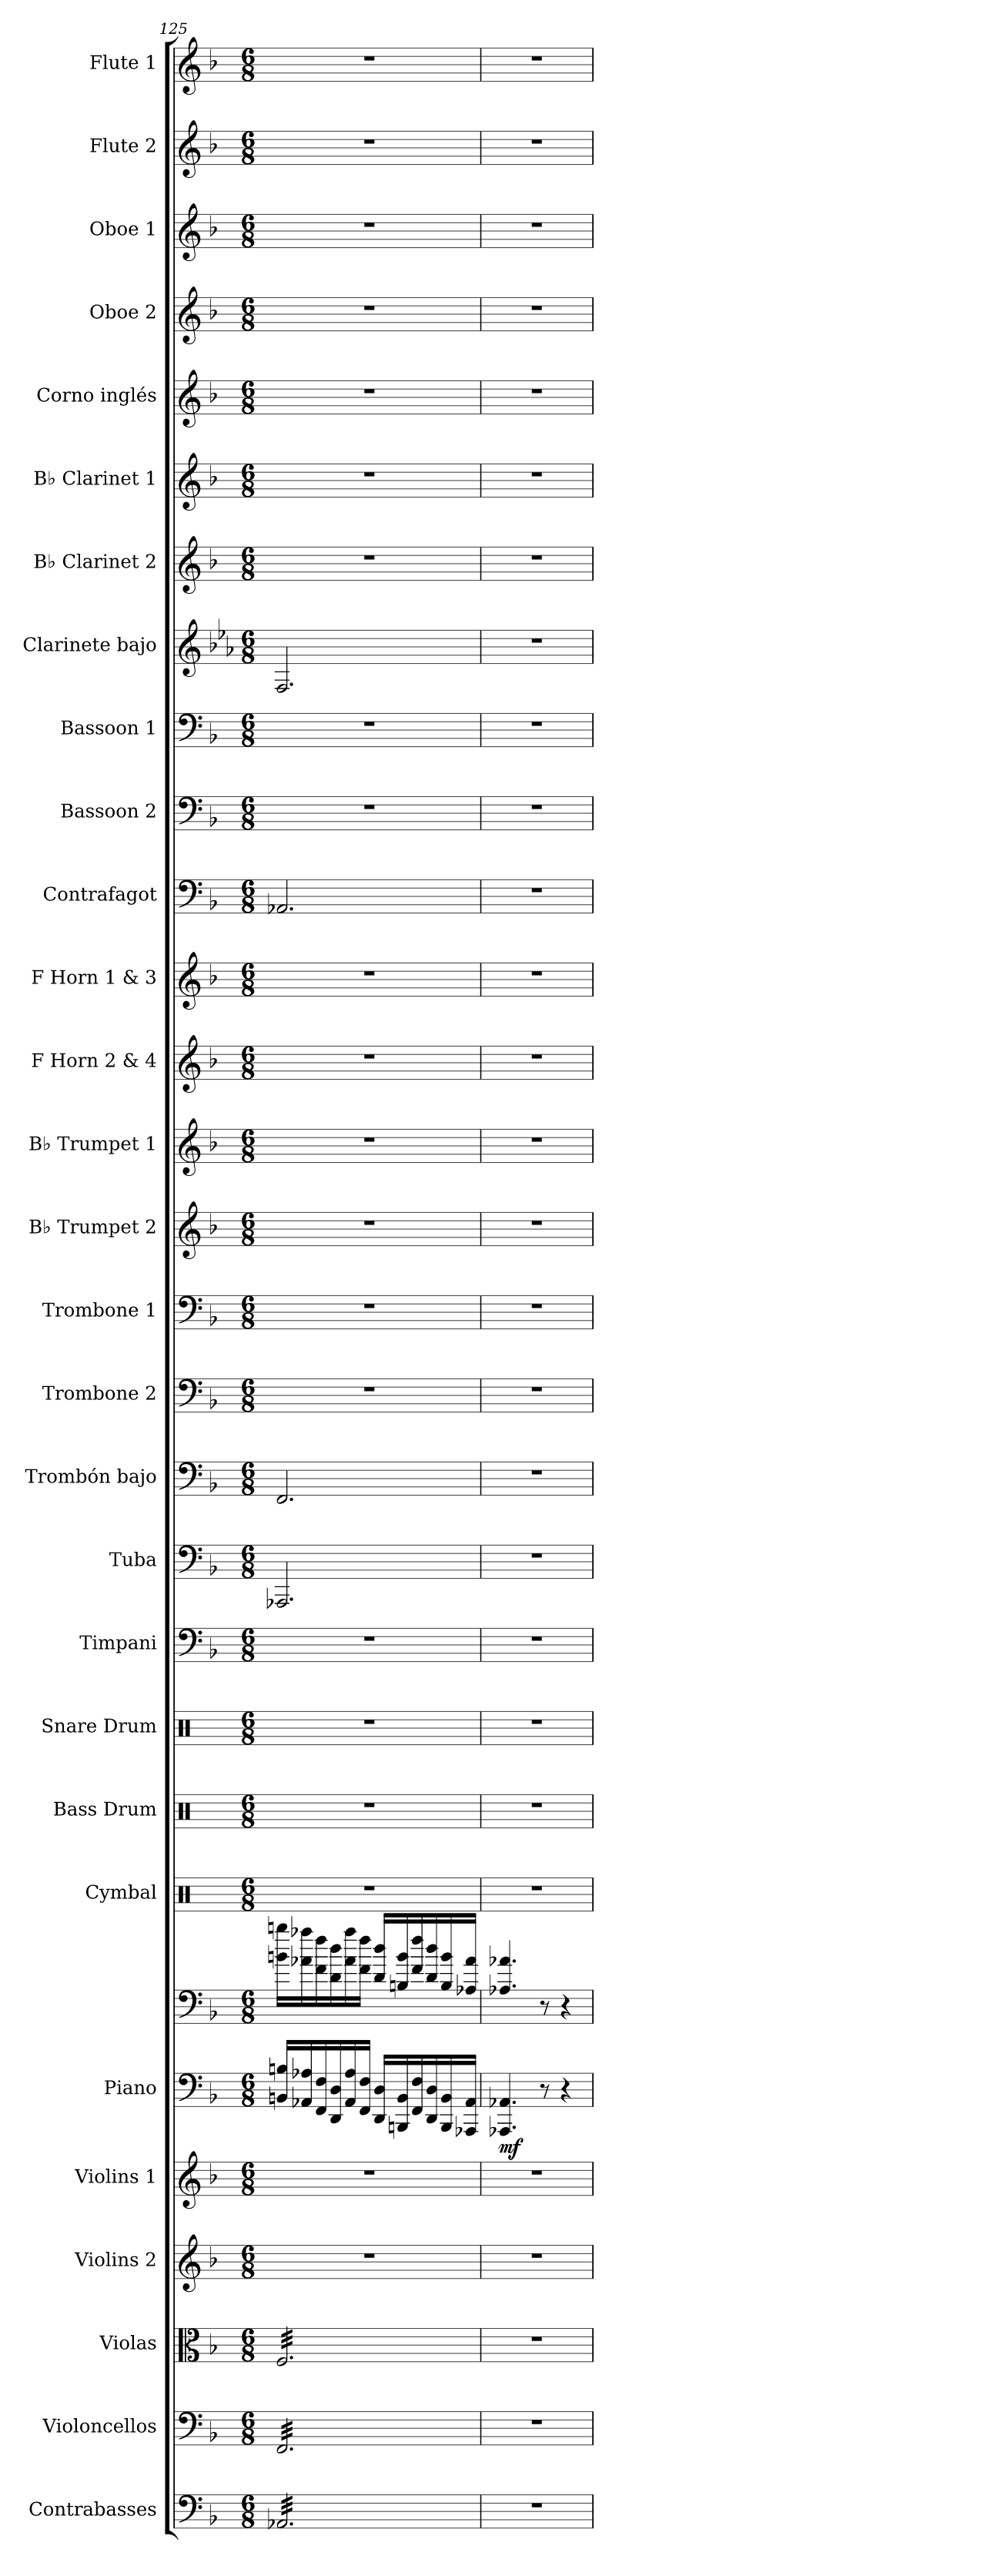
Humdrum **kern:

**kern	**kern	**kern	**kern	**kern	**kern	**kern	**dynam	**kern	**kern	**kern	**kern	**kern	**kern	**kern	**kern	**kern	**kern	**kern	**kern	**kern	**kern	**kern	**kern	**kern	**kern	**kern	**kern	**kern	**kern	**kern
*part29	*part28	*part27	*part26	*part25	*part24	*part24	*part24	*part23	*part22	*part21	*part20	*part19	*part18	*part17	*part16	*part15	*part14	*part13	*part12	*part11	*part10	*part9	*part8	*part7	*part6	*part5	*part4	*part3	*part2	*part1
*staff30	*staff29	*staff28	*staff27	*staff26	*staff25	*staff24	*staff24/25	*staff23	*staff22	*staff21	*staff20	*staff19	*staff18	*staff17	*staff16	*staff15	*staff14	*staff13	*staff12	*staff11	*staff10	*staff9	*staff8	*staff7	*staff6	*staff5	*staff4	*staff3	*staff2	*staff1
*I"Contrabasses	*I"Violoncellos	*I"Violas	*I"Violins 2	*I"Violins 1	*I"Piano	*	*	*I"Cymbal	*I"Bass Drum	*I"Snare Drum	*I"Timpani	*I"Tuba	*I"Trombón bajo	*I"Trombone 2	*I"Trombone 1	*I"B♭ Trumpet 2	*I"B♭ Trumpet 1	*I"F Horn 2 &amp; 4	*I"F Horn 1 &amp; 3	*I"Contrafagot	*I"Bassoon 2	*I"Bassoon 1	*I"Clarinete bajo	*I"B♭ Clarinet 2	*I"B♭ Clarinet 1	*I"Corno inglés	*I"Oboe 2	*I"Oboe 1	*I"Flute 2	*I"Flute 1
*I'Cbs.	*I'Vcs.	*I'Vlas.	*I'Vlns. 2	*I'Vlns. 1	*I'Pno.	*	*	*I'Cym.	*I'B. Dr.	*I'Sn. Dr.	*I'Timp.	*I'Tba.	*I'Tbn. B.	*I'Tbn. 2	*I'Tbn. 1	*I'B♭ Tpt. 2	*I'B♭ Tpt. 1	*I'F Hn. 2 4	*I'F Hn. 1 3	*I'Cfag.	*I'Bsn. 2	*I'Bsn. 1	*I'Cl. B.	*I'B♭ Cl. 2	*I'B♭ Cl. 1	*I'Cor. Ingl.	*I'Ob. 2	*I'Ob. 1	*I'Fl. 2	*I'Fl. 1
*clefF4	*clefF4	*clefC3	*clefG2	*clefG2	*clefF4	*clefF4	*	*clefX	*clefX	*clefX	*clefF4	*clefF4	*clefF4	*clefF4	*clefF4	*clefG2	*clefG2	*clefG2	*clefG2	*clefF4	*clefF4	*clefF4	*clefG2	*clefG2	*clefG2	*clefG2	*clefG2	*clefG2	*clefG2	*clefG2
*ITrd7c12	*	*	*	*	*	*	*	*	*	*	*	*	*	*	*	*ITrd1c2	*ITrd1c2	*ITrd4c7	*ITrd4c7	*ITrd7c12	*	*	*ITrd8c14	*ITrd1c2	*ITrd1c2	*ITrd4c7	*	*	*	*
*k[b-]	*k[b-]	*k[b-]	*k[b-]	*k[b-]	*k[b-]	*k[b-]	*	*k[]	*k[]	*k[]	*k[b-]	*k[b-]	*k[b-]	*k[b-]	*k[b-]	*k[b-e-a-]	*k[b-e-a-]	*k[b-e-]	*k[b-e-]	*k[b-]	*k[b-]	*k[b-]	*k[b-e-a-]	*k[b-e-a-]	*k[b-e-a-]	*k[b-e-]	*k[b-]	*k[b-]	*k[b-]	*k[b-]
*M6/8	*M6/8	*M6/8	*M6/8	*M6/8	*M6/8	*M6/8	*	*M6/8	*M6/8	*M6/8	*M6/8	*M6/8	*M6/8	*M6/8	*M6/8	*M6/8	*M6/8	*M6/8	*M6/8	*M6/8	*M6/8	*M6/8	*M6/8	*M6/8	*M6/8	*M6/8	*M6/8	*M6/8	*M6/8	*M6/8
=125	=125	=125	=125	=125	=125	=125	=125	=125	=125	=125	=125	=125	=125	=125	=125	=125	=125	=125	=125	=125	=125	=125	=125	=125	=125	=125	=125	=125	=125	=125
*tremolo	*	*	*	*	*	*	*	*	*	*	*	*	*	*	*	*	*	*	*	*	*	*	*	*	*	*	*	*	*	*
*	*tremolo	*	*	*	*	*	*	*	*	*	*	*	*	*	*	*	*	*	*	*	*	*	*	*	*	*	*	*	*	*
*	*	*tremolo	*	*	*	*	*	*	*	*	*	*	*	*	*	*	*	*	*	*	*	*	*	*	*	*	*	*	*	*
32AAA-X/LLL	32FF/LLL	32F/LLL	2.r	2.r	16BBn/ 16Bn/LL	16bn\ 16bbn\LL	.	2.r	2.r	2.r	2.r	2.AAA-X/	2.FF/	2.r	2.r	2.r	2.r	2.r	2.r	2.AAA-X/	2.r	2.r	2.FF/	2.r	2.r	2.r	2.r	2.r	2.r	2.r
32AAA-X/	32FF/	32F/	.	.	.	.	.	.	.	.	.	.	.	.	.	.	.	.	.	.	.	.	.	.	.	.	.	.	.	.
32AAA-X/	32FF/	32F/	.	.	16AA-X/ 16A-X/	16a-X\ 16aa-X\	.	.	.	.	.	.	.	.	.	.	.	.	.	.	.	.	.	.	.	.	.	.	.	.
32AAA-X/	32FF/	32F/	.	.	.	.	.	.	.	.	.	.	.	.	.	.	.	.	.	.	.	.	.	.	.	.	.	.	.	.
32AAA-X/	32FF/	32F/	.	.	16FF/ 16F/	16f\ 16ff\	.	.	.	.	.	.	.	.	.	.	.	.	.	.	.	.	.	.	.	.	.	.	.	.
32AAA-X/	32FF/	32F/	.	.	.	.	.	.	.	.	.	.	.	.	.	.	.	.	.	.	.	.	.	.	.	.	.	.	.	.
32AAA-X/	32FF/	32F/	.	.	16DD/ 16D/	16d\ 16dd\	.	.	.	.	.	.	.	.	.	.	.	.	.	.	.	.	.	.	.	.	.	.	.	.
32AAA-X/	32FF/	32F/	.	.	.	.	.	.	.	.	.	.	.	.	.	.	.	.	.	.	.	.	.	.	.	.	.	.	.	.
32AAA-X/	32FF/	32F/	.	.	16AA-/ 16A-/	16a-\ 16aa-\	.	.	.	.	.	.	.	.	.	.	.	.	.	.	.	.	.	.	.	.	.	.	.	.
32AAA-X/	32FF/	32F/	.	.	.	.	.	.	.	.	.	.	.	.	.	.	.	.	.	.	.	.	.	.	.	.	.	.	.	.
32AAA-X/	32FF/	32F/	.	.	16FF/ 16F/JJ	16f\ 16ff\JJ	.	.	.	.	.	.	.	.	.	.	.	.	.	.	.	.	.	.	.	.	.	.	.	.
32AAA-X/	32FF/	32F/	.	.	.	.	.	.	.	.	.	.	.	.	.	.	.	.	.	.	.	.	.	.	.	.	.	.	.	.
32AAA-X/	32FF/	32F/	.	.	16DD/ 16D/LL	16d/ 16dd/LL	.	.	.	.	.	.	.	.	.	.	.	.	.	.	.	.	.	.	.	.	.	.	.	.
32AAA-X/	32FF/	32F/	.	.	.	.	.	.	.	.	.	.	.	.	.	.	.	.	.	.	.	.	.	.	.	.	.	.	.	.
32AAA-X/	32FF/	32F/	.	.	16BBBn/ 16BB/	16Bn/ 16b/	.	.	.	.	.	.	.	.	.	.	.	.	.	.	.	.	.	.	.	.	.	.	.	.
32AAA-X/	32FF/	32F/	.	.	.	.	.	.	.	.	.	.	.	.	.	.	.	.	.	.	.	.	.	.	.	.	.	.	.	.
32AAA-X/	32FF/	32F/	.	.	16FF/ 16F/	16f/ 16ff/	.	.	.	.	.	.	.	.	.	.	.	.	.	.	.	.	.	.	.	.	.	.	.	.
32AAA-X/	32FF/	32F/	.	.	.	.	.	.	.	.	.	.	.	.	.	.	.	.	.	.	.	.	.	.	.	.	.	.	.	.
32AAA-X/	32FF/	32F/	.	.	16DD/ 16D/	16d/ 16dd/	.	.	.	.	.	.	.	.	.	.	.	.	.	.	.	.	.	.	.	.	.	.	.	.
32AAA-X/	32FF/	32F/	.	.	.	.	.	.	.	.	.	.	.	.	.	.	.	.	.	.	.	.	.	.	.	.	.	.	.	.
32AAA-X/	32FF/	32F/	.	.	16BBB/ 16BB/	16B/ 16b/	.	.	.	.	.	.	.	.	.	.	.	.	.	.	.	.	.	.	.	.	.	.	.	.
32AAA-X/	32FF/	32F/	.	.	.	.	.	.	.	.	.	.	.	.	.	.	.	.	.	.	.	.	.	.	.	.	.	.	.	.
32AAA-X/	32FF/	32F/	.	.	16AAA-X/ 16AA-/JJ	16A-X/ 16a-/JJ	.	.	.	.	.	.	.	.	.	.	.	.	.	.	.	.	.	.	.	.	.	.	.	.
32AAA-X/JJJ	32FF/JJJ	32F/JJJ	.	.	.	.	.	.	.	.	.	.	.	.	.	.	.	.	.	.	.	.	.	.	.	.	.	.	.	.
*	*	*Xtremolo	*	*	*	*	*	*	*	*	*	*	*	*	*	*	*	*	*	*	*	*	*	*	*	*	*	*	*	*
*	*Xtremolo	*	*	*	*	*	*	*	*	*	*	*	*	*	*	*	*	*	*	*	*	*	*	*	*	*	*	*	*	*
*Xtremolo	*	*	*	*	*	*	*	*	*	*	*	*	*	*	*	*	*	*	*	*	*	*	*	*	*	*	*	*	*	*
=126	=126	=126	=126	=126	=126	=126	=126	=126	=126	=126	=126	=126	=126	=126	=126	=126	=126	=126	=126	=126	=126	=126	=126	=126	=126	=126	=126	=126	=126	=126
!	!	!	!	!	!	!	!LO:DY:b=2	!	!	!	!	!	!	!	!	!	!	!	!	!	!	!	!	!	!	!	!	!	!	!
2.r	2.r	2.r	2.r	2.r	4.AAA-X/ 4.AA-X/	4.A-X/ 4.a-X/	mf	2.r	2.r	2.r	2.r	2.r	2.r	2.r	2.r	2.r	2.r	2.r	2.r	2.r	2.r	2.r	2.r	2.r	2.r	2.r	2.r	2.r	2.r	2.r
.	.	.	.	.	8r	8r	.	.	.	.	.	.	.	.	.	.	.	.	.	.	.	.	.	.	.	.	.	.	.	.
.	.	.	.	.	4r	4r	.	.	.	.	.	.	.	.	.	.	.	.	.	.	.	.	.	.	.	.	.	.	.	.
=	=	=	=	=	=	=	=	=	=	=	=	=	=	=	=	=	=	=	=	=	=	=	=	=	=	=	=	=	=	=
*-	*-	*-	*-	*-	*-	*-	*-	*-	*-	*-	*-	*-	*-	*-	*-	*-	*-	*-	*-	*-	*-	*-	*-	*-	*-	*-	*-	*-	*-	*-
